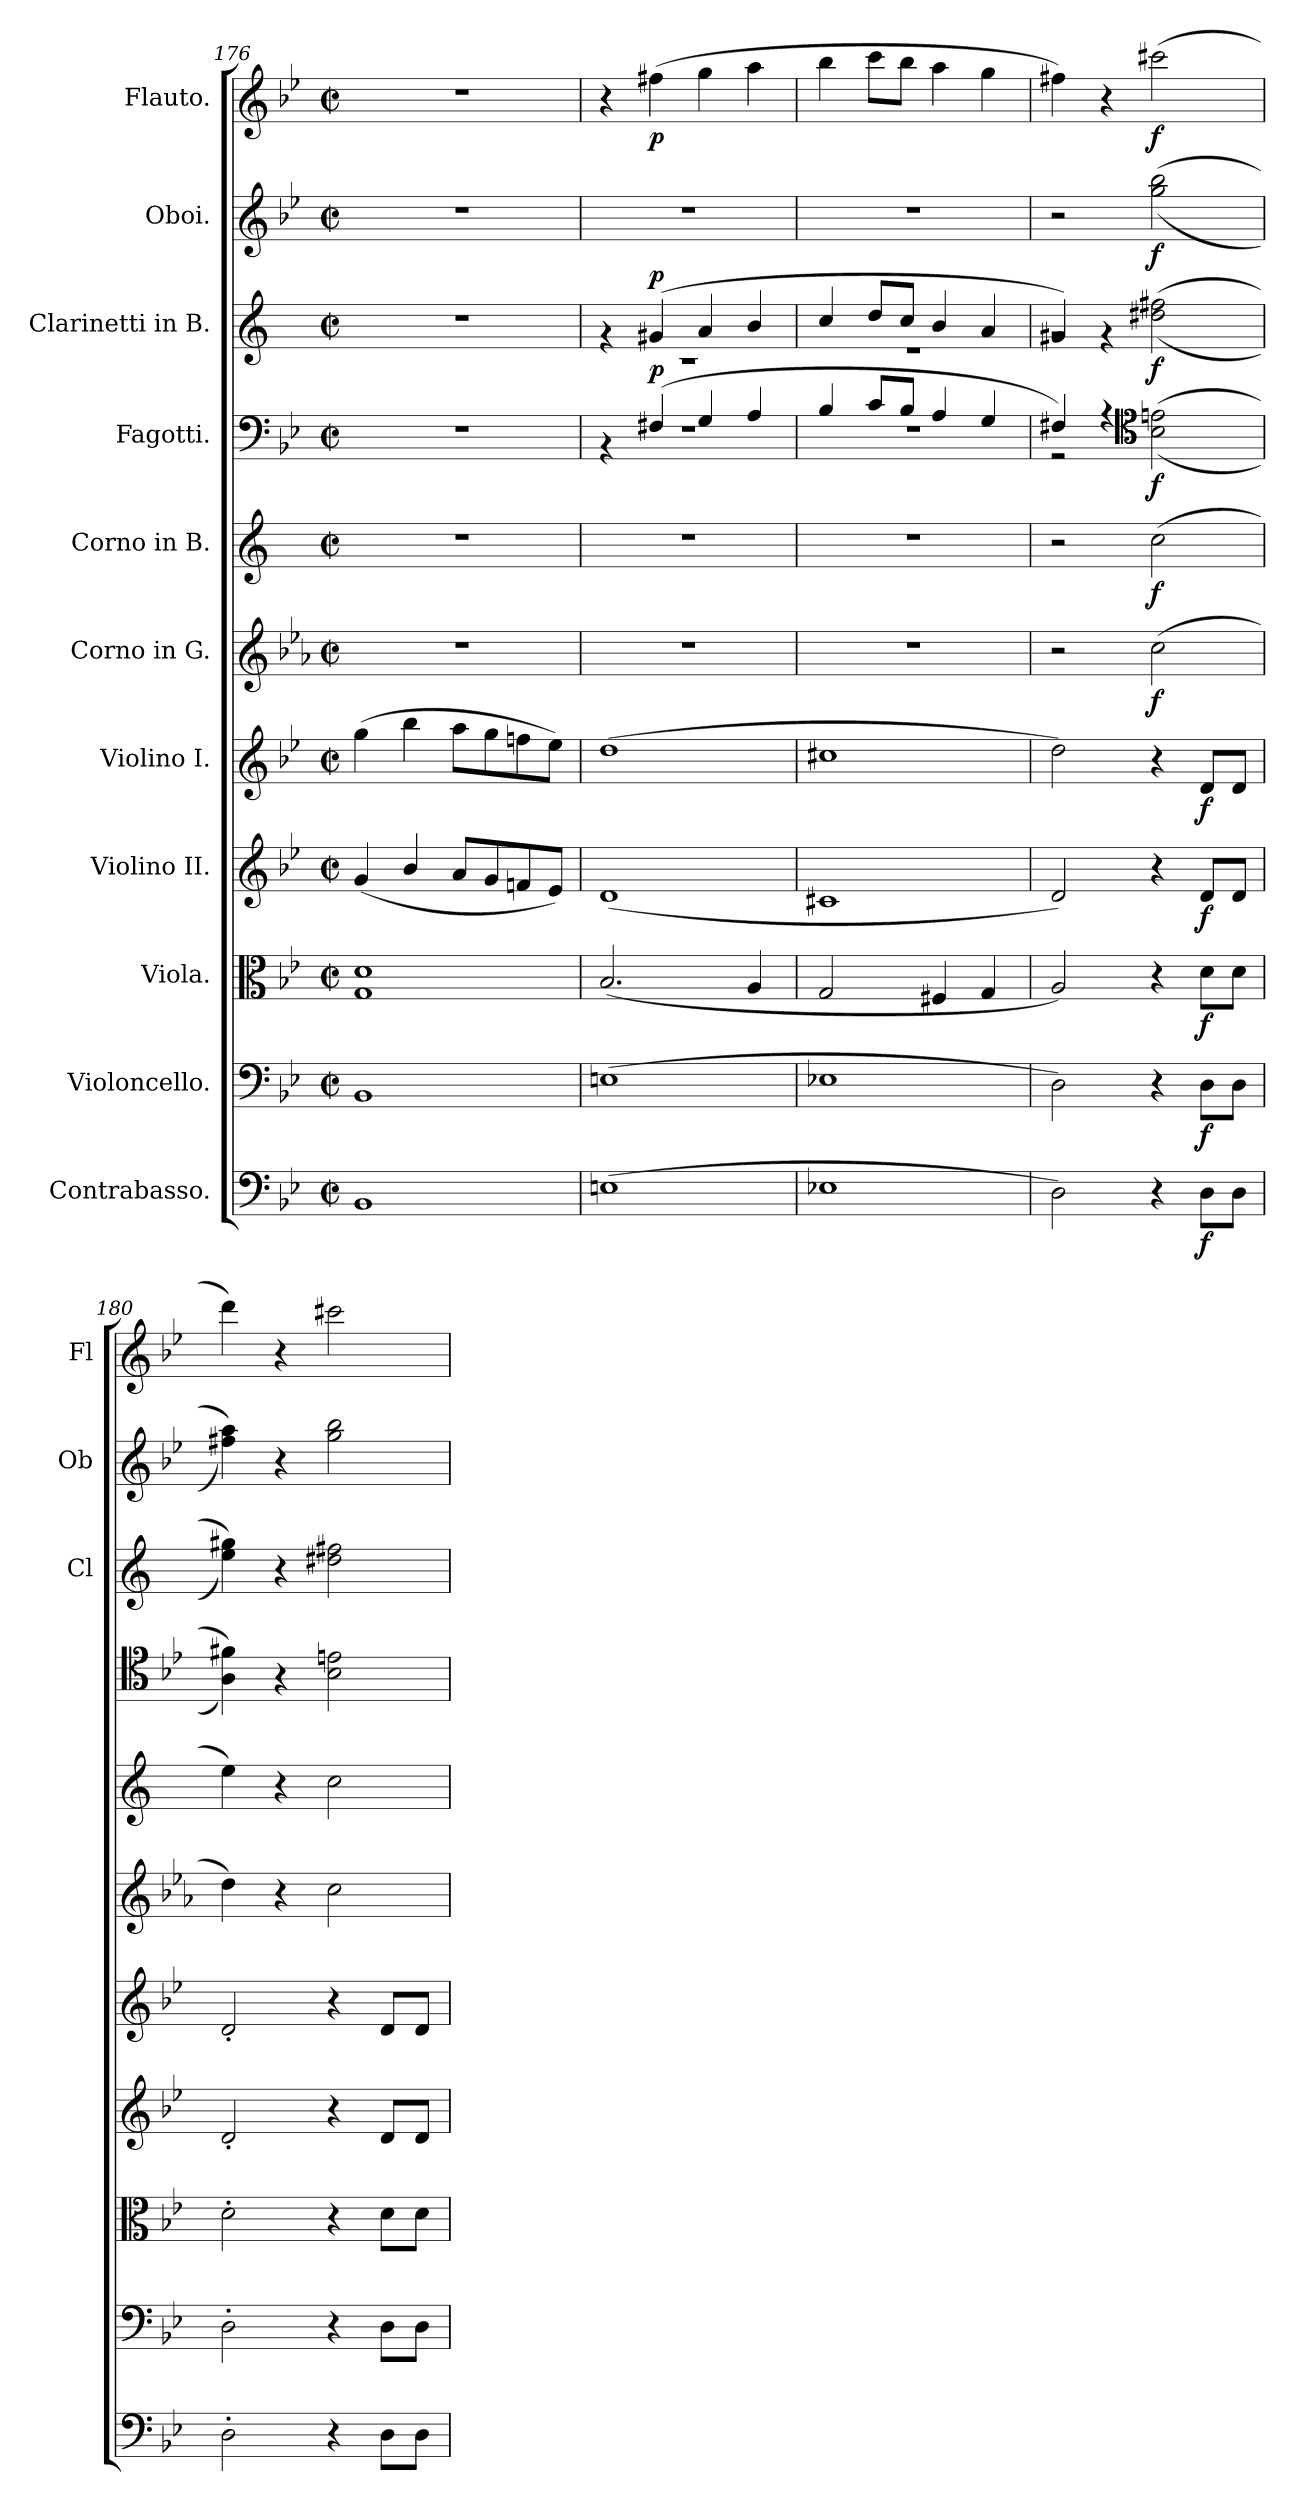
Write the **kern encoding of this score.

**kern	**dynam	**kern	**dynam	**kern	**dynam	**kern	**dynam	**kern	**dynam	**kern	**dynam	**kern	**dynam	**kern	**dynam	**kern	**dynam	**kern	**dynam	**kern	**dynam
*part11	*part11	*part10	*part10	*part9	*part9	*part8	*part8	*part7	*part7	*part6	*part6	*part5	*part5	*part4	*part4	*part3	*part3	*part2	*part2	*part1	*part1
*staff11	*staff11	*staff10	*staff10	*staff9	*staff9	*staff8	*staff8	*staff7	*staff7	*staff6	*staff6	*staff5	*staff5	*staff4	*staff4	*staff3	*staff3	*staff2	*staff2	*staff1	*staff1
*I"Contrabasso.	*	*I"Violoncello.	*	*I"Viola.	*	*I"Violino II.	*	*I"Violino I.	*	*I"Corno in G.	*	*I"Corno in B.	*	*I"Fagotti.	*	*I"Clarinetti in B.	*	*I"Oboi.	*	*I"Flauto.	*
*	*	*	*	*	*	*	*	*	*	*	*	*	*	*	*	*I'Cl	*	*I'Ob	*	*I'Fl	*
*clefF4	*	*clefF4	*	*clefC3	*	*clefG2	*	*clefG2	*	*clefG2	*	*clefG2	*	*clefF4	*	*clefG2	*	*clefG2	*	*clefG2	*
*ITrd7c12	*	*	*	*	*	*	*	*	*	*ITrd3c5	*	*ITrd1c2	*	*	*	*ITrd1c2	*	*	*	*	*
*k[b-e-]	*	*k[b-e-]	*	*k[b-e-]	*	*k[b-e-]	*	*k[b-e-]	*	*k[b-e-]	*	*k[b-e-]	*	*k[b-e-]	*	*k[b-e-]	*	*k[b-e-]	*	*k[b-e-]	*
*M2/2	*	*M2/2	*	*M2/2	*	*M2/2	*	*M2/2	*	*M2/2	*	*M2/2	*	*M2/2	*	*M2/2	*	*M2/2	*	*M2/2	*
*met(c|)	*	*met(c|)	*	*met(c|)	*	*met(c|)	*	*met(c|)	*	*met(c|)	*	*met(c|)	*	*met(c|)	*	*met(c|)	*	*met(c|)	*	*met(c|)	*
=176	=176	=176	=176	=176	=176	=176	=176	=176	=176	=176	=176	=176	=176	=176	=176	=176	=176	=176	=176	=176	=176
1BBB-	.	1BB-	.	1G 1d	.	(<4g/	.	(>4gg\	.	1r	.	1r	.	1r	.	1r	.	1r	.	1r	.
.	.	.	.	.	.	4b-/	.	4bb-\	.	.	.	.	.	.	.	.	.	.	.	.	.
.	.	.	.	.	.	8a/L	.	8aa\L	.	.	.	.	.	.	.	.	.	.	.	.	.
.	.	.	.	.	.	8g/	.	8gg\	.	.	.	.	.	.	.	.	.	.	.	.	.
.	.	.	.	.	.	8fn/	.	8ffn\	.	.	.	.	.	.	.	.	.	.	.	.	.
.	.	.	.	.	.	8e-/J)	.	8ee-\J)	.	.	.	.	.	.	.	.	.	.	.	.	.
=177	=177	=177	=177	=177	=177	=177	=177	=177	=177	=177	=177	=177	=177	=177	=177	=177	=177	=177	=177	=177	=177
*	*	*	*	*	*	*	*	*	*	*	*	*	*	*^	*	*^	*	*	*	*	*
(>1EEn	.	(>1En	.	(<2.B-/	.	(<1d	.	(>1dd	.	1r	.	1r	.	4rBB	1rF	.	4rg	1r	.	1r	.	4r	.
!	!	!	!	!	!	!	!	!	!	!	!	!	!	!	!	!LO:DY:a	!	!	!LO:DY:a	!	!	!	!LO:DY:b
.	.	.	.	.	.	.	.	.	.	.	.	.	.	(>4F#X/	.	p	(>4f#X/	.	p	.	.	(>4ff#X\	p
.	.	.	.	.	.	.	.	.	.	.	.	.	.	4G/	.	.	4g/	.	.	.	.	4gg\	.
.	.	.	.	4A/	.	.	.	.	.	.	.	.	.	4A/	.	.	4a/	.	.	.	.	4aa\	.
=178	=178	=178	=178	=178	=178	=178	=178	=178	=178	=178	=178	=178	=178	=178	=178	=178	=178	=178	=178	=178	=178	=178	=178
1EE-X	.	1E-X	.	2G/	.	1c#X	.	1cc#X	.	1r	.	1r	.	4B-/	1rF	.	4b-/	1r	.	1r	.	4bb-\	.
.	.	.	.	.	.	.	.	.	.	.	.	.	.	8c/L	.	.	8cc/L	.	.	.	.	8ccc\L	.
.	.	.	.	.	.	.	.	.	.	.	.	.	.	8B-/J	.	.	8b-/J	.	.	.	.	8bb-\J	.
.	.	.	.	4F#X/	.	.	.	.	.	.	.	.	.	4A/	.	.	4a/	.	.	.	.	4aa\	.
.	.	.	.	4G/	.	.	.	.	.	.	.	.	.	4G/	.	.	4g/	.	.	.	.	4gg\	.
=179	=179	=179	=179	=179	=179	=179	=179	=179	=179	=179	=179	=179	=179	=179	=179	=179	=179	=179	=179	=179	=179	=179	=179
2DD\)	.	2D\)	.	2A/)	.	2d/)	.	2dd\)	.	2r	.	2r	.	4F#X/)	2r	.	4f#X/)	2rg	.	2r	.	4ff#X\)	.
.	.	.	.	.	.	.	.	.	.	.	.	.	.	4r	.	.	4rg	.	.	.	.	4r	.
*	*	*	*	*	*	*	*	*	*	*	*	*	*	*clefC4	*	*	*	*	*	*	*	*	*
!	!	!	!	!	!	!	!	!	!	!	!LO:DY:b	!	!LO:DY:b	!	!	!LO:DY:b	!	!	!LO:DY:b	!	!LO:DY:b	!	!LO:DY:b
4r	.	4r	.	4r	.	4r	.	4r	.	(>2g\	f	(>2b-\	f	(>(>2B-\ 2en\	2ryy	f	(>(>2cc#X\ 2een\	2ryy	f	(<(>2gg\ 2bb-\	f	(>2ccc#X\	f
!	!LO:DY:b	!	!LO:DY:b	!	!LO:DY:b	!	!LO:DY:b	!	!LO:DY:b	!	!	!	!	!	!	!	!	!	!	!	!	!	!
8DD\L	f	8D\L	f	8d\L	f	8d/L	f	8d/L	f	.	.	.	.	.	.	.	.	.	.	.	.	.	.
8DD\J	.	8D\J	.	8d\J	.	8d/J	.	8d/J	.	.	.	.	.	.	.	.	.	.	.	.	.	.	.
*	*	*	*	*	*	*	*	*	*	*	*	*	*	*v	*v	*	*	*	*	*	*	*	*
*	*	*	*	*	*	*	*	*	*	*	*	*	*	*	*	*v	*v	*	*	*	*	*
=180	=180	=180	=180	=180	=180	=180	=180	=180	=180	=180	=180	=180	=180	=180	=180	=180	=180	=180	=180	=180	=180
2DD'\	.	2D'\	.	2d'\	.	2d'/	.	2d'/	.	4a\)	.	4dd\)	.	4A\ 4f#X\))	.	4dd\ 4ff#X\))	.	4ff#X\ 4aa\))	.	4ddd\)	.
.	.	.	.	.	.	.	.	.	.	4r	.	4r	.	4r	.	4r	.	4r	.	4r	.
4r	.	4r	.	4r	.	4r	.	4r	.	2g\	.	2b-\	.	2B-\ 2en\	.	2cc#X\ 2een\	.	2gg\ 2bb-\	.	2ccc#X\	.
8DD\L	.	8D\L	.	8d\L	.	8d/L	.	8d/L	.	.	.	.	.	.	.	.	.	.	.	.	.
8DD\J	.	8D\J	.	8d\J	.	8d/J	.	8d/J	.	.	.	.	.	.	.	.	.	.	.	.	.
=	=	=	=	=	=	=	=	=	=	=	=	=	=	=	=	=	=	=	=	=	=
*-	*-	*-	*-	*-	*-	*-	*-	*-	*-	*-	*-	*-	*-	*-	*-	*-	*-	*-	*-	*-	*-
